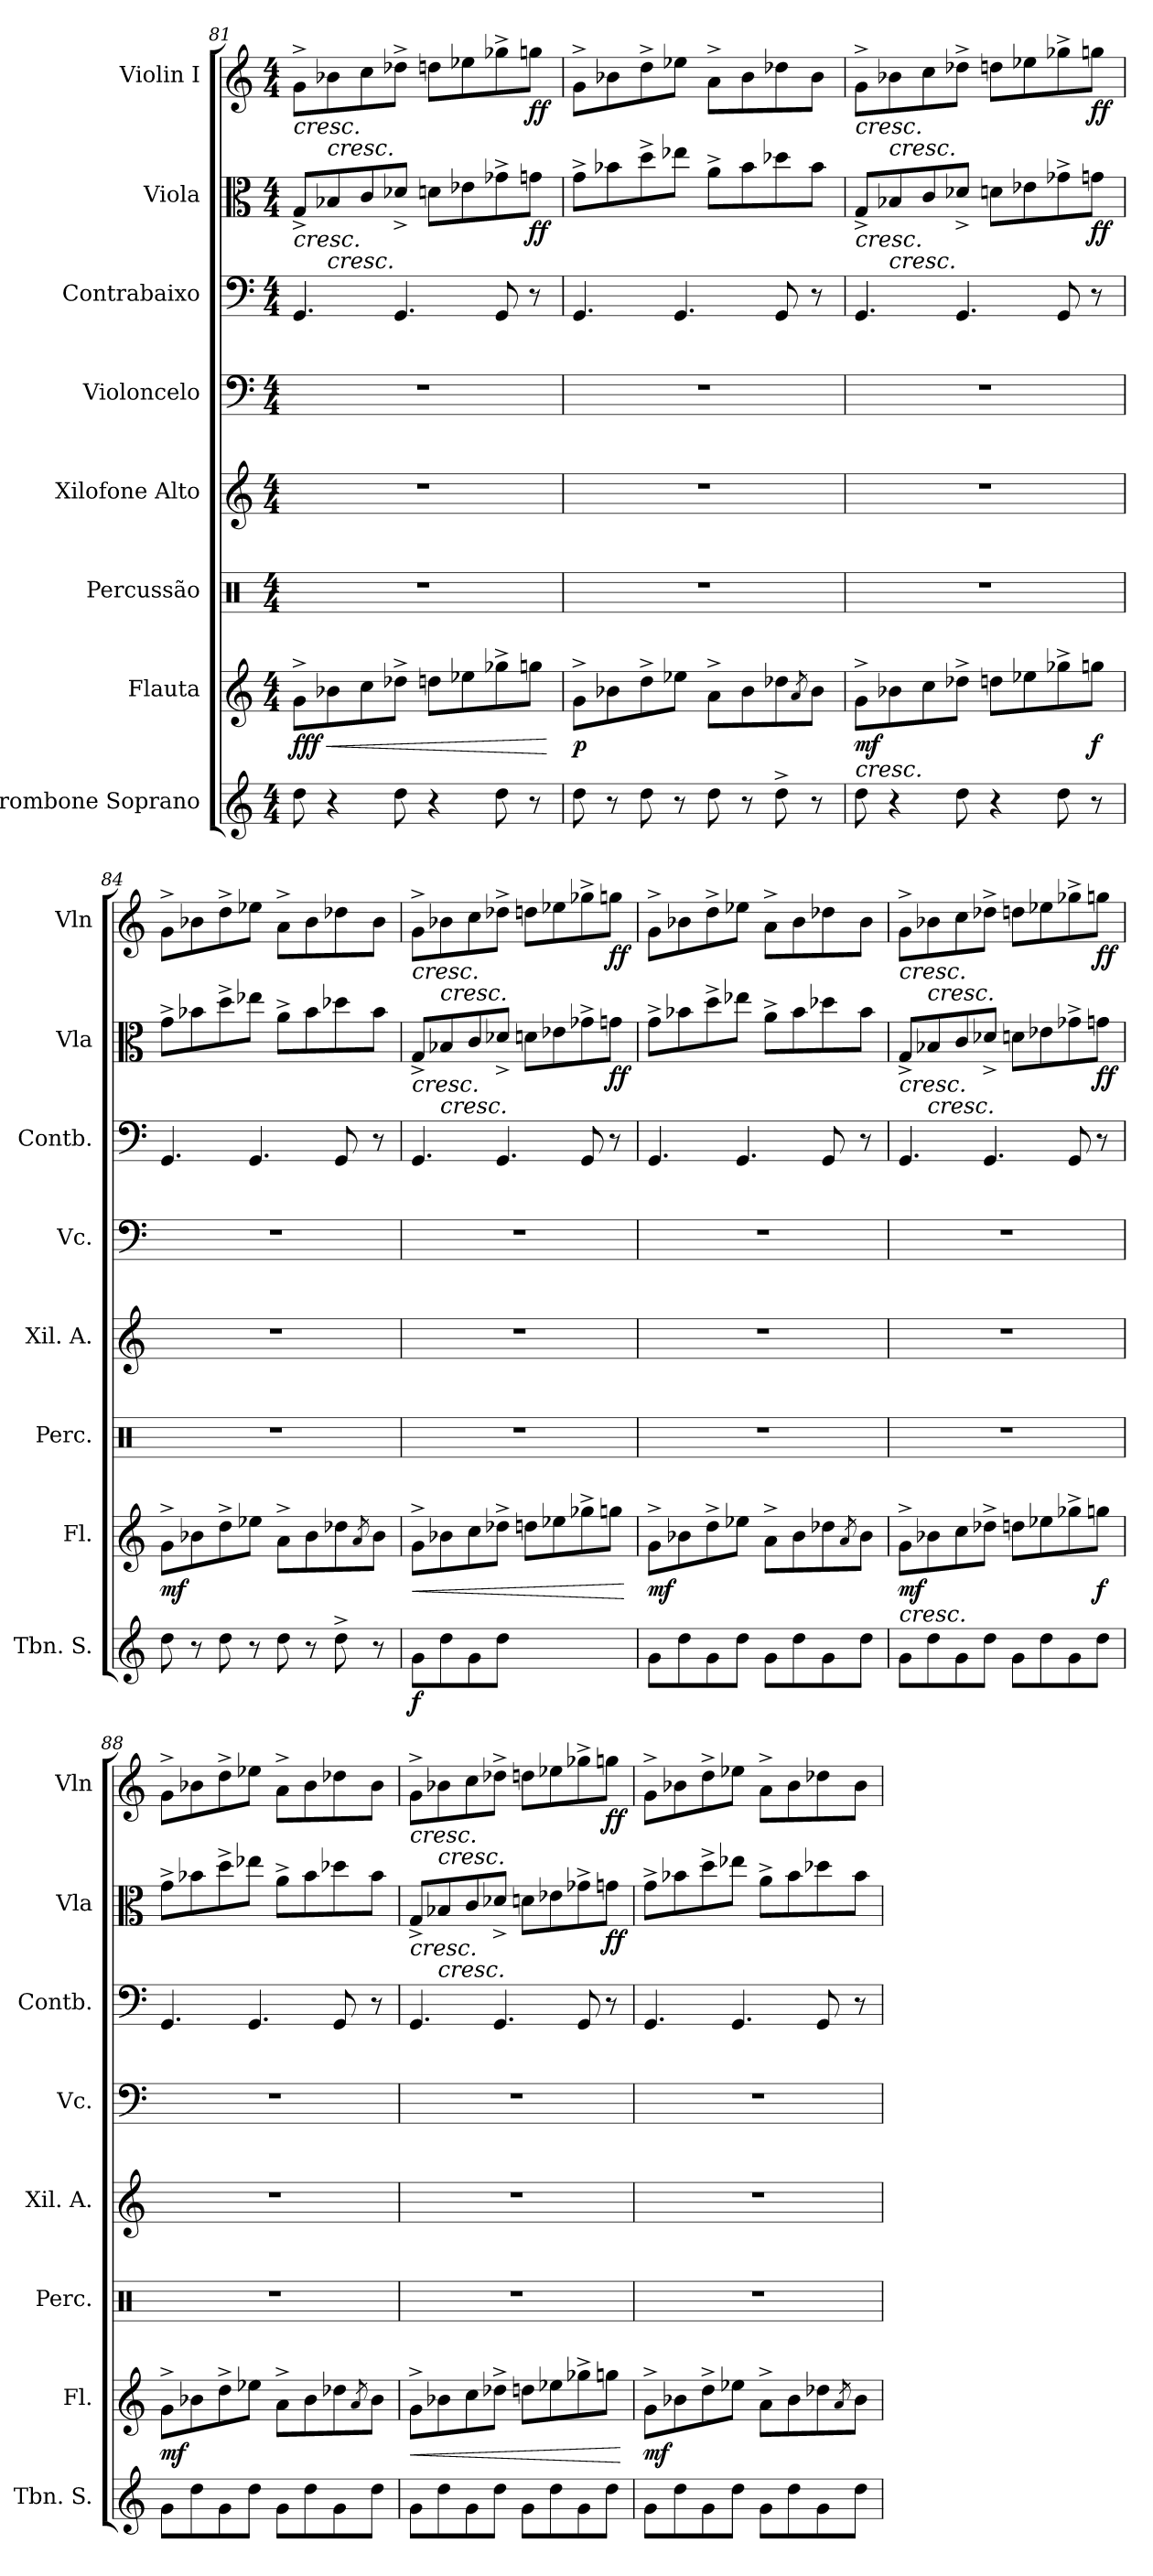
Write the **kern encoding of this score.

**kern	**dynam	**kern	**dynam	**kern	**kern	**kern	**kern	**kern	**dynam	**kern	**dynam
*part8	*part8	*part7	*part7	*part6	*part5	*part4	*part3	*part2	*part2	*part1	*part1
*staff8	*staff8	*staff7	*staff7	*staff6	*staff5	*staff4	*staff3	*staff2	*staff2	*staff1	*staff1
*I"Trombone Soprano	*	*I"Flauta	*	*I"Percussão	*I"Xilofone Alto	*I"Violoncelo	*I"Contrabaixo	*I"Viola	*	*I"Violin I	*
*I'Tbn. S.	*	*I'Fl.	*	*I'Perc.	*I'Xil. A.	*I'Vc.	*I'Contb.	*I'Vla	*	*I'Vln	*
*clefG2	*	*clefG2	*	*clefX	*clefG2	*clefF4	*clefF4	*clefC3	*	*clefG2	*
*	*	*	*	*	*	*	*ITrd7c12	*	*	*	*
*k[]	*	*k[]	*	*k[]	*k[]	*k[]	*k[]	*k[]	*	*k[]	*
*M4/4	*	*M4/4	*	*M4/4	*M4/4	*M4/4	*M4/4	*M4/4	*	*M4/4	*
=81	=81	=81	=81	=81	=81	=81	=81	=81	=81	=81	=81
!	!	!	!LO:HP:b	!	!	!	!	!	!LO:HP:b	!	!LO:HP:b
!	!	!	!LO:DY:n=1:b	!	!	!	!	!	!LO:DY:n=1:b	!	!
!	!	!	!	!	!	!	!	!	!LO:DY:n=2:b	!	!
!	!	!	!	!	!	!	!	!	!LO:DY:n=3:b	!	!
!	!	!	!	!	!	!	!	!	!LO:DY:n=4:b	!	!LO:DY:n=1:b
!	!	!	!	!	!	!	!	!	!	!	!LO:DY:n=2:b
8dd\	.	8g^\L	< fff	1r	1r	1r	4.GGG/	8G^/L	< mf mf mf mf	8g^\L	< mf mf
!	!	!	!	!	!	!	!	!	!LO:HP:b	!	!LO:HP:b
4r	.	8b-X\	.	.	.	.	.	8B-X/	<	8b-X\	<
.	.	8cc\	.	.	.	.	.	8c/	.	8cc\	.
8dd\	.	8dd-X^\J	.	.	.	.	4.GGG/	8d-X^/J	.	8dd-X^\J	.
4r	.	8ddn\L	.	.	.	.	.	8dn\L	.	8ddn\L	.
.	.	8ee-X\	.	.	.	.	.	8e-X\	.	8ee-X\	.
8dd\	.	8gg-X^\	.	.	.	.	8GGG/	8g-X^\	.	8gg-X^\	.
!	!	!	!	!	!	!	!	!	!LO:DY:n=5:b	!	!
!	!	!	!	!	!	!	!	!	!LO:DY:n=6:b	!	!LO:DY:n=3:b
!	!	!	!	!	!	!	!	!	!	!	!LO:DY:n=4:b
8r	.	8ggn\J	.	.	.	.	8r	8gn\J	f f	8ggn\J	f f
.	.	.	[	.	.	.	.	.	[ [	.	[ [
!!LO:PB:g=z
=82	=82	=82	=82	=82	=82	=82	=82	=82	=82	=82	=82
!	!	!	!LO:DY:b	!	!	!	!	!	!LO:DY:b	!	!
!	!	!	!	!	!	!	!	!	!LO:DY:n=1:b	!	!LO:DY:b
!	!	!	!	!	!	!	!	!	!	!	!LO:DY:n=1:b
8dd\	.	8g^\L	p	1r	1r	1r	4.GGG/	8g^\L	mp mp	8g^\L	mp mp
8r	.	8b-X\	.	.	.	.	.	8b-X\	.	8b-X\	.
8dd\	.	8dd^\	.	.	.	.	.	8dd^\	.	8dd^\	.
8r	.	8ee-X\J	.	.	.	.	4.GGG/	8ee-X\J	.	8ee-X\J	.
8dd\	.	8a^\L	.	.	.	.	.	8a^\L	.	8a^\L	.
8r	.	8b-\	.	.	.	.	.	8b-\	.	8b-\	.
8dd^\	.	8dd-X\	.	.	.	.	8GGG/	8dd-X\	.	8dd-X\	.
.	.	8qa/	.	.	.	.	.	.	.	.	.
8r	.	8b-\J	.	.	.	.	8r	8b-\J	.	8b-\J	.
=83	=83	=83	=83	=83	=83	=83	=83	=83	=83	=83	=83
!	!	!	!LO:HP:b	!	!	!	!	!	!LO:HP:b	!	!LO:HP:b
!	!	!	!LO:DY:n=1:b	!	!	!	!	!	!LO:DY:n=1:b	!	!
!	!	!	!	!	!	!	!	!	!LO:DY:n=2:b	!	!
!	!	!	!	!	!	!	!	!	!LO:DY:n=3:b	!	!
!	!	!	!	!	!	!	!	!	!LO:DY:n=4:b	!	!LO:DY:n=1:b
!	!	!	!	!	!	!	!	!	!	!	!LO:DY:n=2:b
8dd\	.	8g^\L	< mf	1r	1r	1r	4.GGG/	8G^/L	< mf mf mf mf	8g^\L	< mf mf
!	!	!	!	!	!	!	!	!	!LO:HP:b	!	!LO:HP:b
4r	.	8b-X\	.	.	.	.	.	8B-X/	<	8b-X\	<
.	.	8cc\	.	.	.	.	.	8c/	.	8cc\	.
8dd\	.	8dd-X^\J	.	.	.	.	4.GGG/	8d-X^/J	.	8dd-X^\J	.
4r	.	8ddn\L	.	.	.	.	.	8dn\L	.	8ddn\L	.
.	.	8ee-X\	.	.	.	.	.	8e-X\	.	8ee-X\	.
8dd\	.	8gg-X^\	.	.	.	.	8GGG/	8g-X^\	.	8gg-X^\	.
!	!	!	!LO:DY:n=2:b	!	!	!	!	!	!LO:DY:n=5:b	!	!
!	!	!	!	!	!	!	!	!	!LO:DY:n=6:b	!	!LO:DY:n=3:b
!	!	!	!	!	!	!	!	!	!	!	!LO:DY:n=4:b
8r	.	8ggn\J	f	.	.	.	8r	8gn\J	f f	8ggn\J	f f
.	.	.	[	.	.	.	.	.	[ [	.	[ [
=84	=84	=84	=84	=84	=84	=84	=84	=84	=84	=84	=84
!	!	!	!LO:DY:b	!	!	!	!	!	!LO:DY:b	!	!
!	!	!	!	!	!	!	!	!	!LO:DY:n=1:b	!	!LO:DY:b
!	!	!	!	!	!	!	!	!	!	!	!LO:DY:n=1:b
8dd\	.	8g^\L	mf	1r	1r	1r	4.GGG/	8g^\L	mf mf	8g^\L	mf mf
8r	.	8b-X\	.	.	.	.	.	8b-X\	.	8b-X\	.
8dd\	.	8dd^\	.	.	.	.	.	8dd^\	.	8dd^\	.
8r	.	8ee-X\J	.	.	.	.	4.GGG/	8ee-X\J	.	8ee-X\J	.
8dd\	.	8a^\L	.	.	.	.	.	8a^\L	.	8a^\L	.
8r	.	8b-\	.	.	.	.	.	8b-\	.	8b-\	.
8dd^\	.	8dd-X\	.	.	.	.	8GGG/	8dd-X\	.	8dd-X\	.
.	.	8qa/	.	.	.	.	.	.	.	.	.
8r	.	8b-\J	.	.	.	.	8r	8b-\J	.	8b-\J	.
!!LO:PB:g=z
=85	=85	=85	=85	=85	=85	=85	=85	=85	=85	=85	=85
!	!LO:DY:b	!	!LO:HP:b	!	!	!	!	!	!LO:HP:b	!	!LO:HP:b
!	!	!	!	!	!	!	!	!	!LO:DY:n=1:b	!	!
!	!	!	!	!	!	!	!	!	!LO:DY:n=2:b	!	!
!	!	!	!	!	!	!	!	!	!LO:DY:n=3:b	!	!
!	!	!	!	!	!	!	!	!	!LO:DY:n=4:b	!	!LO:DY:n=1:b
!	!	!	!	!	!	!	!	!	!	!	!LO:DY:n=2:b
8g\L	f	8g^\L	<	1r	1r	1r	4.GGG/	8G^/L	< mf mf mf mf	8g^\L	< mf mf
!	!	!	!	!	!	!	!	!	!LO:HP:b	!	!LO:HP:b
8dd\	.	8b-X\	.	.	.	.	.	8B-X/	<	8b-X\	<
8g\	.	8cc\	.	.	.	.	.	8c/	.	8cc\	.
8dd\J	.	8dd-X^\J	.	.	.	.	4.GGG/	8d-X^/J	.	8dd-X^\J	.
8g\Lyy	.	8ddn\L	.	.	.	.	.	8dn\L	.	8ddn\L	.
8dd\yy	.	8ee-X\	.	.	.	.	.	8e-X\	.	8ee-X\	.
8g\yy	.	8gg-X^\	.	.	.	.	8GGG/	8g-X^\	.	8gg-X^\	.
!	!	!	!	!	!	!	!	!	!LO:DY:n=5:b	!	!
!	!	!	!	!	!	!	!	!	!LO:DY:n=6:b	!	!LO:DY:n=3:b
!	!	!	!	!	!	!	!	!	!	!	!LO:DY:n=4:b
8dd\Jyy	.	8ggn\J	.	.	.	.	8r	8gn\J	f f	8ggn\J	f f
.	.	.	[	.	.	.	.	.	[ [	.	[ [
=86	=86	=86	=86	=86	=86	=86	=86	=86	=86	=86	=86
!	!	!	!LO:DY:b	!	!	!	!	!	!LO:DY:b	!	!
!	!	!	!	!	!	!	!	!	!LO:DY:n=1:b	!	!LO:DY:b
!	!	!	!	!	!	!	!	!	!	!	!LO:DY:n=1:b
8g\L	.	8g^\L	mf	1r	1r	1r	4.GGG/	8g^\L	mf mf	8g^\L	mf mf
8dd\	.	8b-X\	.	.	.	.	.	8b-X\	.	8b-X\	.
8g\	.	8dd^\	.	.	.	.	.	8dd^\	.	8dd^\	.
8dd\J	.	8ee-X\J	.	.	.	.	4.GGG/	8ee-X\J	.	8ee-X\J	.
8g\L	.	8a^\L	.	.	.	.	.	8a^\L	.	8a^\L	.
8dd\	.	8b-\	.	.	.	.	.	8b-\	.	8b-\	.
8g\	.	8dd-X\	.	.	.	.	8GGG/	8dd-X\	.	8dd-X\	.
.	.	8qa/	.	.	.	.	.	.	.	.	.
8dd\J	.	8b-\J	.	.	.	.	8r	8b-\J	.	8b-\J	.
=87	=87	=87	=87	=87	=87	=87	=87	=87	=87	=87	=87
!	!	!	!LO:HP:b	!	!	!	!	!	!LO:HP:b	!	!LO:HP:b
!	!	!	!LO:DY:n=1:b	!	!	!	!	!	!LO:DY:n=1:b	!	!
!	!	!	!	!	!	!	!	!	!LO:DY:n=2:b	!	!
!	!	!	!	!	!	!	!	!	!LO:DY:n=3:b	!	!
!	!	!	!	!	!	!	!	!	!LO:DY:n=4:b	!	!LO:DY:n=1:b
!	!	!	!	!	!	!	!	!	!	!	!LO:DY:n=2:b
8g\L	.	8g^\L	< mf	1r	1r	1r	4.GGG/	8G^/L	< mf mf mf mf	8g^\L	< mf mf
!	!	!	!	!	!	!	!	!	!LO:HP:b	!	!LO:HP:b
8dd\	.	8b-X\	.	.	.	.	.	8B-X/	<	8b-X\	<
8g\	.	8cc\	.	.	.	.	.	8c/	.	8cc\	.
8dd\J	.	8dd-X^\J	.	.	.	.	4.GGG/	8d-X^/J	.	8dd-X^\J	.
8g\L	.	8ddn\L	.	.	.	.	.	8dn\L	.	8ddn\L	.
8dd\	.	8ee-X\	.	.	.	.	.	8e-X\	.	8ee-X\	.
8g\	.	8gg-X^\	.	.	.	.	8GGG/	8g-X^\	.	8gg-X^\	.
!	!	!	!LO:DY:n=2:b	!	!	!	!	!	!LO:DY:n=5:b	!	!
!	!	!	!	!	!	!	!	!	!LO:DY:n=6:b	!	!LO:DY:n=3:b
!	!	!	!	!	!	!	!	!	!	!	!LO:DY:n=4:b
8dd\J	.	8ggn\J	f	.	.	.	8r	8gn\J	f f	8ggn\J	f f
.	.	.	[	.	.	.	.	.	[ [	.	[ [
!!LO:PB:g=z
=88	=88	=88	=88	=88	=88	=88	=88	=88	=88	=88	=88
!	!	!	!LO:DY:b	!	!	!	!	!	!LO:DY:b	!	!
!	!	!	!	!	!	!	!	!	!LO:DY:n=1:b	!	!LO:DY:b
!	!	!	!	!	!	!	!	!	!	!	!LO:DY:n=1:b
8g\L	.	8g^\L	mf	1r	1r	1r	4.GGG/	8g^\L	mf mf	8g^\L	mf mf
8dd\	.	8b-X\	.	.	.	.	.	8b-X\	.	8b-X\	.
8g\	.	8dd^\	.	.	.	.	.	8dd^\	.	8dd^\	.
8dd\J	.	8ee-X\J	.	.	.	.	4.GGG/	8ee-X\J	.	8ee-X\J	.
8g\L	.	8a^\L	.	.	.	.	.	8a^\L	.	8a^\L	.
8dd\	.	8b-\	.	.	.	.	.	8b-\	.	8b-\	.
8g\	.	8dd-X\	.	.	.	.	8GGG/	8dd-X\	.	8dd-X\	.
.	.	8qa/	.	.	.	.	.	.	.	.	.
8dd\J	.	8b-\J	.	.	.	.	8r	8b-\J	.	8b-\J	.
=89	=89	=89	=89	=89	=89	=89	=89	=89	=89	=89	=89
!	!	!	!LO:HP:b	!	!	!	!	!	!LO:HP:b	!	!LO:HP:b
!	!	!	!	!	!	!	!	!	!LO:DY:n=1:b	!	!
!	!	!	!	!	!	!	!	!	!LO:DY:n=2:b	!	!
!	!	!	!	!	!	!	!	!	!LO:DY:n=3:b	!	!
!	!	!	!	!	!	!	!	!	!LO:DY:n=4:b	!	!LO:DY:n=1:b
!	!	!	!	!	!	!	!	!	!	!	!LO:DY:n=2:b
8g\L	.	8g^\L	<	1r	1r	1r	4.GGG/	8G^/L	< mf mf mf mf	8g^\L	< mf mf
!	!	!	!	!	!	!	!	!	!LO:HP:b	!	!LO:HP:b
8dd\	.	8b-X\	.	.	.	.	.	8B-X/	<	8b-X\	<
8g\	.	8cc\	.	.	.	.	.	8c/	.	8cc\	.
8dd\J	.	8dd-X^\J	.	.	.	.	4.GGG/	8d-X^/J	.	8dd-X^\J	.
8g\L	.	8ddn\L	.	.	.	.	.	8dn\L	.	8ddn\L	.
8dd\	.	8ee-X\	.	.	.	.	.	8e-X\	.	8ee-X\	.
8g\	.	8gg-X^\	.	.	.	.	8GGG/	8g-X^\	.	8gg-X^\	.
!	!	!	!	!	!	!	!	!	!LO:DY:n=5:b	!	!
!	!	!	!	!	!	!	!	!	!LO:DY:n=6:b	!	!LO:DY:n=3:b
!	!	!	!	!	!	!	!	!	!	!	!LO:DY:n=4:b
8dd\J	.	8ggn\J	.	.	.	.	8r	8gn\J	f f	8ggn\J	f f
.	.	.	[	.	.	.	.	.	[ [	.	[ [
=90	=90	=90	=90	=90	=90	=90	=90	=90	=90	=90	=90
!	!	!	!LO:DY:b	!	!	!	!	!	!LO:DY:b	!	!
!	!	!	!	!	!	!	!	!	!LO:DY:n=1:b	!	!LO:DY:b
!	!	!	!	!	!	!	!	!	!	!	!LO:DY:n=1:b
8g\L	.	8g^\L	mf	1r	1r	1r	4.GGG/	8g^\L	mf mf	8g^\L	mf mf
8dd\	.	8b-X\	.	.	.	.	.	8b-X\	.	8b-X\	.
8g\	.	8dd^\	.	.	.	.	.	8dd^\	.	8dd^\	.
8dd\J	.	8ee-X\J	.	.	.	.	4.GGG/	8ee-X\J	.	8ee-X\J	.
8g\L	.	8a^\L	.	.	.	.	.	8a^\L	.	8a^\L	.
8dd\	.	8b-\	.	.	.	.	.	8b-\	.	8b-\	.
8g\	.	8dd-X\	.	.	.	.	8GGG/	8dd-X\	.	8dd-X\	.
.	.	8qa/	.	.	.	.	.	.	.	.	.
8dd\J	.	8b-\J	.	.	.	.	8r	8b-\J	.	8b-\J	.
=	=	=	=	=	=	=	=	=	=	=	=
*-	*-	*-	*-	*-	*-	*-	*-	*-	*-	*-	*-
